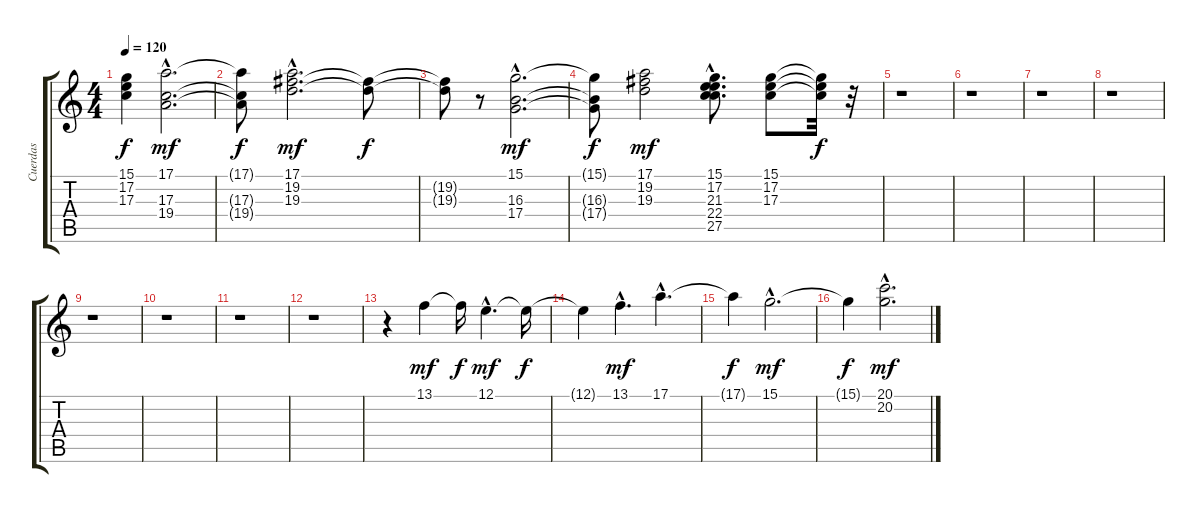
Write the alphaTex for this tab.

\track ("Cuerdas" "Cuerdas") {instrument synthstrings1}
\staff {score tabs}
\tuning (E4 B3 G3 D3 A2 E2) {hide}
\ts (4 4)
\tempo 120
\clef g2
\ks c
(15.1{t} 17.2{t} 17.3{t}).4{dy f} (17.1{hac} 17.3{hac} 19.4{hac}).2{d dy mf} |
(17.1{t} 17.3{t} 19.4{t}).8{dy f} (17.1{hac} 19.2{hac} 19.3{hac}).2{d dy mf} (19.2{t} 19.3{t}).8{dy f} |
(19.2{t} 19.3{t}).8 r.8 (15.1{hac} 16.3{hac} 17.4{hac}).2{d dy mf} |
(15.1{t} 16.3{t} 17.4{t}).8{dy f} (17.1 19.2 19.3).2{dy mf} (15.1{hac} 17.2{hac} 21.3{hac} 22.4{hac} 27.5{hac}).8{d} (15.1 17.2 17.3).8 (15.1{t} 17.2{t} 17.3{t}).32{dy f} r.32 |
r.1 |
r.1 |
r.1 |
r.1 |
r.1 |
r.1 |
r.1 |
r.1 |
r.4 13.1.4{dy mf} 13.1{t}.16{dy f} 12.1{hac}.4{d dy mf} 12.1{t}.16{dy f} |
12.1{t}.4 13.1{hac}.4{d dy mf} 17.1{hac}.4{d} |
17.1{t}.4{dy f} 15.1{hac}.2{d dy mf} |
15.1{t}.4{dy f} (20.1{hac} 20.2{hac}).2{d dy mf}
